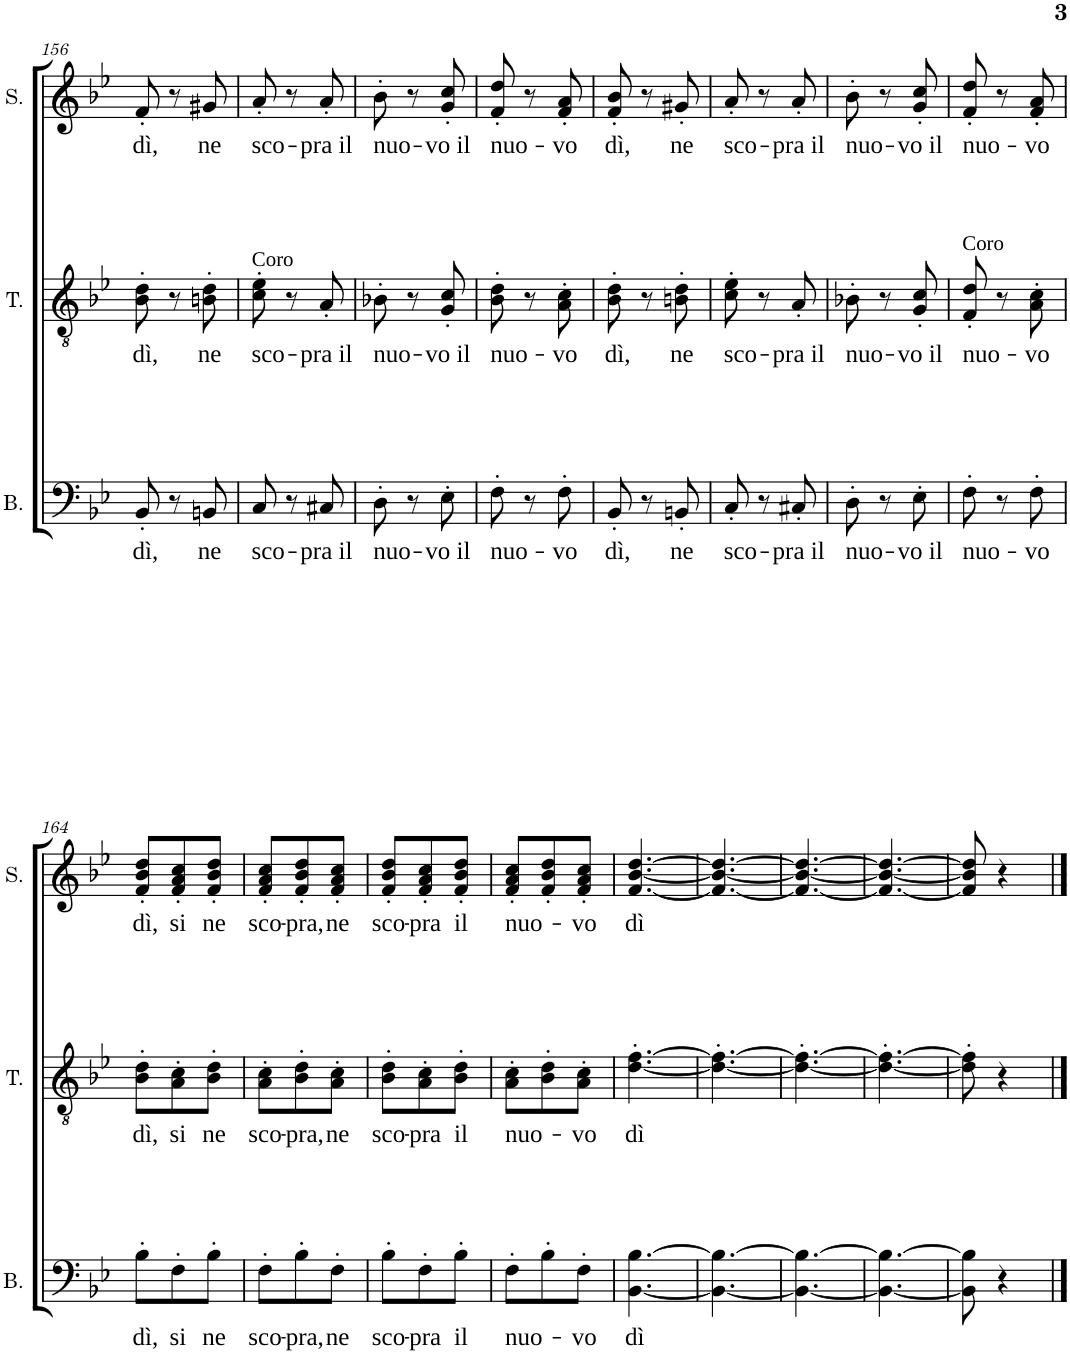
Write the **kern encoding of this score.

**kern	**text	**kern	**text	**kern	**text
*part3	*part3	*part2	*part2	*part1	*part1
*staff3	*staff3	*staff2	*staff2	*staff1	*staff1
*I"Bass	*	*I"Tenor	*	*I"Soprano	*
*I'B.	*	*I'T.	*	*I'S.	*
!!LO:PB:g=z
*clefF4	*	*clefGv2	*	*clefG2	*
*k[b-e-]	*	*k[b-e-]	*	*k[b-e-]	*
*M3/8	*	*M3/8	*	*M3/8	*
=156	=156	=156	=156	=156	=156
!	!LO:LY:b	!	!LO:LY:b	!	!LO:LY:b
8BB-'/	dì,	8B-\' 8d\'	dì,	8f'/	dì,
8r	.	8r	.	8r	.
!	!LO:LY:b	!	!LO:LY:b	!	!LO:LY:b
8BBn/	ne	8Bn\' 8d\'	ne	8g#X/	ne
=157	=157	=157	=157	=157	=157
!	!	!LO:TX:a:t=Coro	!	!	!
!	!LO:LY:b	!	!LO:LY:b	!	!LO:LY:b
8C/	sco-	8c\' 8e-\'	sco-	8a'/	sco-
8r	.	8r	.	8r	.
!	!LO:LY:b	!	!LO:LY:b	!	!LO:LY:b
8C#X/	-pra il	8A'/	-pra il	8a'/	-pra il
=158	=158	=158	=158	=158	=158
!	!LO:LY:b	!	!LO:LY:b	!	!LO:LY:b
8D'\	nuo-	8B-X'\	nuo-	8b-'\	nuo-
8r	.	8r	.	8r	.
!	!LO:LY:b	!	!LO:LY:b	!	!LO:LY:b
8E-'\	-vo il	8G/' 8c/'	-vo il	8g/' 8cc/'	-vo il
=159	=159	=159	=159	=159	=159
!	!LO:LY:b	!	!LO:LY:b	!	!LO:LY:b
8F'\	nuo-	8B-\' 8d\'	nuo-	8f/' 8dd/'	nuo-
8r	.	8r	.	8r	.
!	!LO:LY:b	!	!LO:LY:b	!	!LO:LY:b
8F'\	-vo	8A\' 8c\'	-vo	8f/' 8a/'	-vo
=160	=160	=160	=160	=160	=160
!	!LO:LY:b	!	!LO:LY:b	!	!LO:LY:b
8BB-'/	dì,	8B-\' 8d\'	dì,	8f/' 8b-/'	dì,
8r	.	8r	.	8r	.
!	!LO:LY:b	!	!LO:LY:b	!	!LO:LY:b
8BBn'/	ne	8Bn\' 8d\'	ne	8g#X'/	ne
=161	=161	=161	=161	=161	=161
!	!LO:LY:b	!	!LO:LY:b	!	!LO:LY:b
8C'/	sco-	8c\' 8e-\'	sco-	8a'/	sco-
8r	.	8r	.	8r	.
!	!LO:LY:b	!	!LO:LY:b	!	!LO:LY:b
8C#X'/	-pra il	8A'/	-pra il	8a'/	-pra il
=162	=162	=162	=162	=162	=162
!	!LO:LY:b	!	!LO:LY:b	!	!LO:LY:b
8D'\	nuo-	8B-X'\	nuo-	8b-'\	nuo-
8r	.	8r	.	8r	.
!	!LO:LY:b	!	!LO:LY:b	!	!LO:LY:b
8E-'\	-vo il	8G/' 8c/'	-vo il	8g/' 8cc/'	-vo il
=163	=163	=163	=163	=163	=163
!	!	!LO:TX:a:t=Coro	!	!	!
!	!LO:LY:b	!	!LO:LY:b	!	!LO:LY:b
8F'\	nuo-	8F/' 8d/'	nuo-	8f/' 8dd/'	nuo-
8r	.	8r	.	8r	.
!	!LO:LY:b	!	!LO:LY:b	!	!LO:LY:b
8F'\	-vo	8A\' 8c\'	-vo	8f/' 8a/'	-vo
!!LO:LB:g=z
=164	=164	=164	=164	=164	=164
!	!LO:LY:b	!	!LO:LY:b	!	!LO:LY:b
8B-'\L	dì,	8B-\' 8d\'L	dì,	8f/' 8b-/' 8dd/'L	dì,
!	!LO:LY:b	!	!LO:LY:b	!	!LO:LY:b
8F'\	si	8A\' 8c\'	si	8f/' 8a/' 8cc/'	si
!	!LO:LY:b	!	!LO:LY:b	!	!LO:LY:b
8B-'\J	ne	8B-\' 8d\'J	ne	8f/' 8b-/' 8dd/'J	ne
=165	=165	=165	=165	=165	=165
!	!LO:LY:b	!	!LO:LY:b	!	!LO:LY:b
8F'\L	sco-	8A\' 8c\'L	sco-	8f/' 8a/' 8cc/'L	sco-
!	!LO:LY:b	!	!LO:LY:b	!	!LO:LY:b
8B-'\	-pra,	8B-\' 8d\'	-pra,	8f/' 8b-/' 8dd/'	-pra,
!	!LO:LY:b	!	!LO:LY:b	!	!LO:LY:b
8F'\J	ne	8A\' 8c\'J	ne	8f/' 8a/' 8cc/'J	ne
=166	=166	=166	=166	=166	=166
!	!LO:LY:b	!	!LO:LY:b	!	!LO:LY:b
8B-'\L	sco-	8B-\' 8d\'L	sco-	8f/' 8b-/' 8dd/'L	sco-
!	!LO:LY:b	!	!LO:LY:b	!	!LO:LY:b
8F'\	-pra	8A\' 8c\'	-pra	8f/' 8a/' 8cc/'	-pra
!	!LO:LY:b	!	!LO:LY:b	!	!LO:LY:b
8B-'\J	il	8B-\' 8d\'J	il	8f/' 8b-/' 8dd/'J	il
=167	=167	=167	=167	=167	=167
!	!LO:LY:b	!	!LO:LY:b	!	!LO:LY:b
8F'\L	nuo-	8A\' 8c\'L	nuo-	8f/' 8a/' 8cc/'L	nuo-
8B-'\	.	8B-\' 8d\'	.	8f/' 8b-/' 8dd/'	.
!	!LO:LY:b	!	!LO:LY:b	!	!LO:LY:b
8F'\J	-vo	8A\' 8c\'J	-vo	8f/' 8a/' 8cc/'J	-vo
=168	=168	=168	=168	=168	=168
!	!LO:LY:b	!	!LO:LY:b	!	!LO:LY:b
[4.BB-\ [4.B-\	dì	[4.d\' [4.f\'	dì	[4.f/ [4.b-/ [4.dd/	dì
=169	=169	=169	=169	=169	=169
4.BB-\_ 4.B-\_	.	4.d\_' 4.f\_'	.	4.f/_ 4.b-/_ 4.dd/_	.
=170	=170	=170	=170	=170	=170
4.BB-\_ 4.B-\_	.	4.d\_' 4.f\_'	.	4.f/_ 4.b-/_ 4.dd/_	.
=171	=171	=171	=171	=171	=171
4.BB-\_ 4.B-\_	.	4.d\_' 4.f\_'	.	4.f/_ 4.b-/_ 4.dd/_	.
=172	=172	=172	=172	=172	=172
8BB-\] 8B-\]	.	8d\]' 8f\]'	.	8f/] 8b-/] 8dd/]	.
4r	.	4r	.	4r	.
==	==	==	==	==	==
*-	*-	*-	*-	*-	*-
